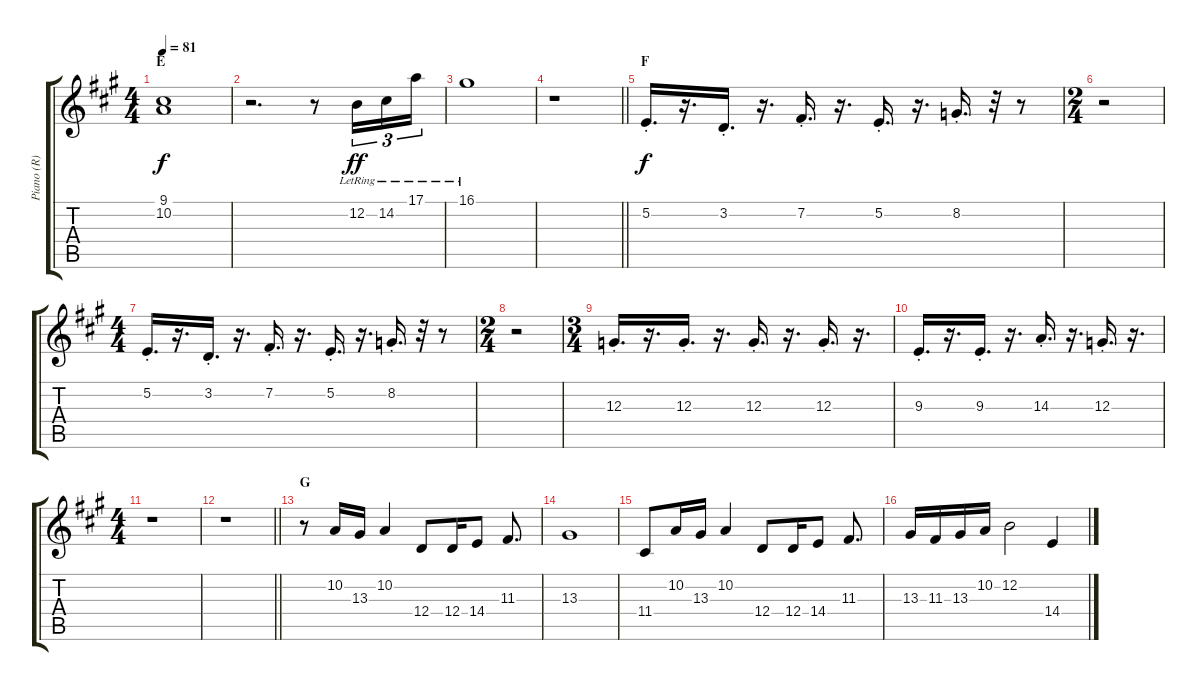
\track ("Piano (R)" "Piano (R)") {instrument electricgrandpiano}
\staff {score tabs}
\tuning (E4 B3 G3 D3 A2 E2) {hide}
\ts (4 4)
\section ("" "E")
\tempo 81
\clef g2
\ks f#minor
(9.1 10.2).1{dy f} |
r.2{d} r.8 12.2{lr}.16{tu (3 2) dy ff} 14.2{lr}.16{tu (3 2)} 17.1{lr}.16{tu (3 2)} |
16.1{lr}.1 |
\barLineRight lightlight
r.1 |
\section ("" "F")
5.2{st}.16{d dy f} r.16{d} 3.2{st}.16{d} r.16{d} 7.2{st}.16{d} r.16{d} 5.2{st}.16{d} r.16{d} 8.2{st}.16{d} r.32 r.8 |
\ts (2 4)
r.2 |
\ts (4 4)
5.2{st}.16{d} r.16{d} 3.2{st}.16{d} r.16{d} 7.2{st}.16{d} r.16{d} 5.2{st}.16{d} r.16{d} 8.2{st}.16{d} r.32 r.8 |
\ts (2 4)
r.2 |
\ts (3 4)
12.3{st}.16{d} r.16{d} 12.3{st}.16{d} r.16{d} 12.3{st}.16{d} r.16{d} 12.3{st}.16{d} r.16{d} |
9.3{st}.16{d} r.16{d} 9.3{st}.16{d} r.16{d} 14.3{st}.16{d} r.16{d} 12.3{st}.16{d} r.16{d} |
\ts (4 4)
r.1 |
\barLineRight lightlight
r.1 |
\section ("" "G")
r.8 10.2.16 13.3.16 10.2.4 12.4.8 12.4.16 14.4.8 11.3.8{d} |
13.3.1 |
11.4.8 10.2.16 13.3.16 10.2.4 12.4.8 12.4.16 14.4.8 11.3.8{d} |
13.3.16 11.3.16 13.3.16 10.2.16 12.2.2 14.4.4
